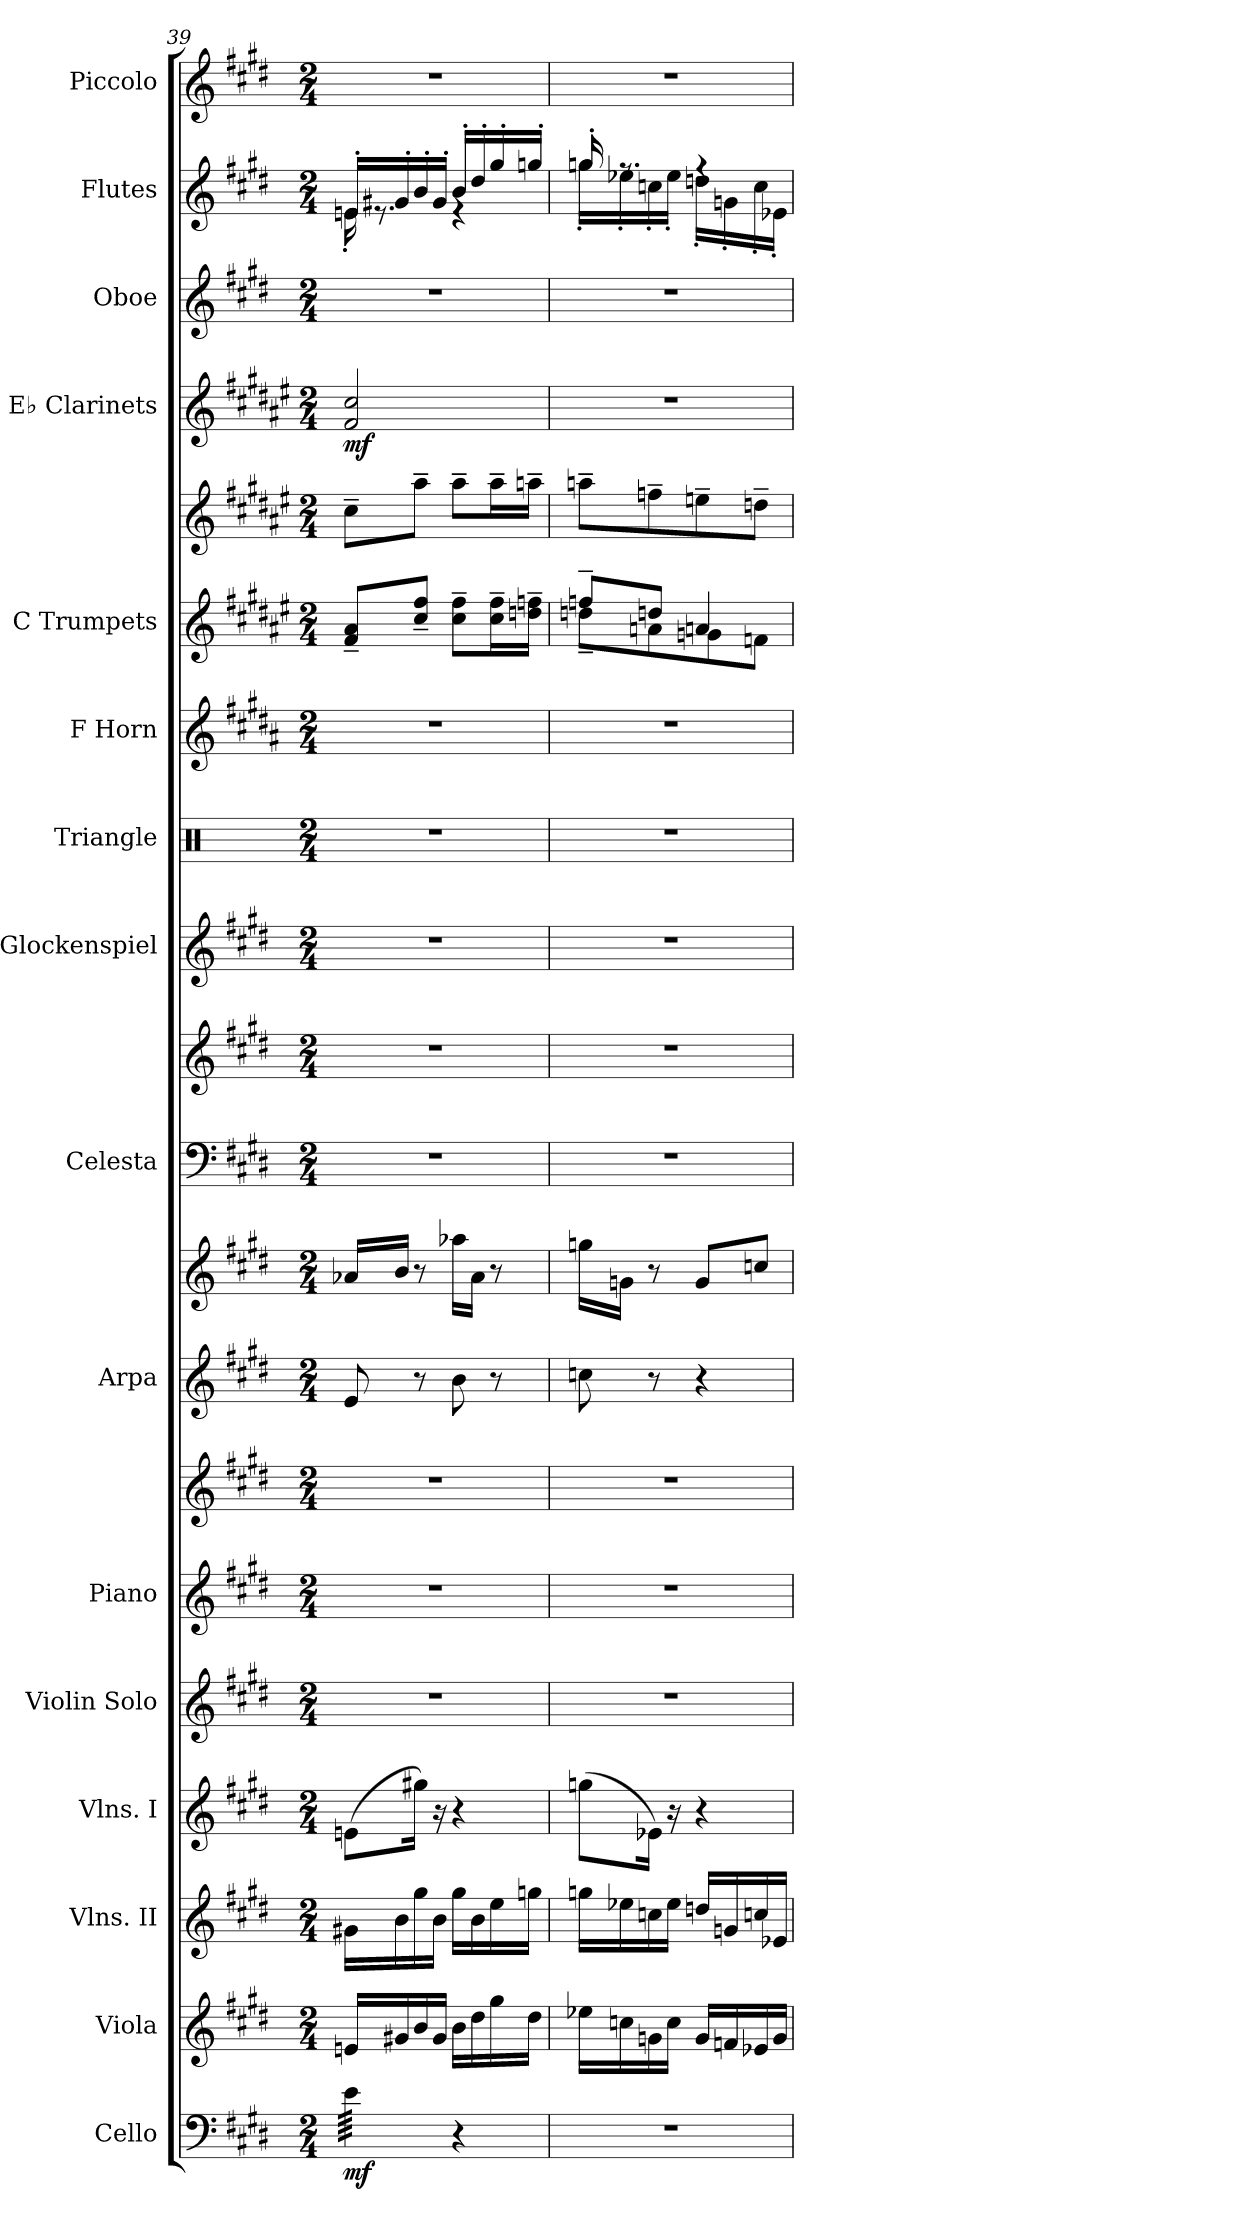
**kern	**dynam	**kern	**kern	**kern	**kern	**kern	**kern	**kern	**kern	**kern	**kern	**kern	**kern	**kern	**kern	**kern	**kern	**dynam	**kern	**kern	**kern
*part16	*part16	*part15	*part14	*part13	*part12	*part11	*part11	*part10	*part10	*part9	*part9	*part8	*part7	*part6	*part5	*part5	*part4	*part4	*part3	*part2	*part1
*staff20	*staff20	*staff19	*staff18	*staff17	*staff16	*staff15	*staff14	*staff13	*staff12	*staff11	*staff10	*staff9	*staff8	*staff7	*staff6	*staff5	*staff4	*staff4	*staff3	*staff2	*staff1
*I"Cello	*	*I"Viola	*I"Vlns. II	*I"Vlns. I	*I"Violin Solo	*I"Piano	*	*I"Arpa	*	*I"Celesta	*	*I"Glockenspiel	*I"Triangle	*I"F Horn	*I"C Trumpets	*	*I"E♭ Clarinets	*	*I"Oboe	*I"Flutes	*I"Piccolo
*	*	*	*I'Vlns. II	*I'Vlns. I	*I'Vln. solo	*I'Pno.	*	*I'Arpa	*	*I'Cel.	*	*I'Glock.	*I'Trgl.	*I'F Hn.	*I'C Tpt.	*	*I'E♭ Cl.	*	*I'Ob.	*I'Fl.	*I'Picc.
*clefF4	*	*clefG2	*clefG2	*clefG2	*clefG2	*clefG2	*clefG2	*clefG2	*clefG2	*clefF4	*clefG2	*clefG2	*clefX	*clefG2	*clefG2	*clefG2	*clefG2	*	*clefG2	*clefG2	*clefG2
*	*	*	*	*	*	*	*	*	*	*ITrd-7c-12	*ITrd-7c-12	*ITrd-14c-24	*	*ITrd4c7	*ITrd1c2	*ITrd1c2	*ITrd1c2	*	*	*	*ITrd-7c-12
*k[f#c#g#d#]	*	*k[f#c#g#d#]	*k[f#c#g#d#]	*k[f#c#g#d#]	*k[f#c#g#d#]	*k[f#c#g#d#]	*k[f#c#g#d#]	*k[f#c#g#d#]	*k[f#c#g#d#]	*k[f#c#g#d#]	*k[f#c#g#d#]	*k[f#c#g#d#]	*k[]	*k[f#c#g#d#]	*k[f#c#g#d#]	*k[f#c#g#d#]	*k[f#c#g#d#]	*	*k[f#c#g#d#]	*k[f#c#g#d#]	*k[f#c#g#d#]
*M2/4	*	*M2/4	*M2/4	*M2/4	*M2/4	*M2/4	*M2/4	*M2/4	*M2/4	*M2/4	*M2/4	*M2/4	*M2/4	*M2/4	*M2/4	*M2/4	*M2/4	*	*M2/4	*M2/4	*M2/4
=39	=39	=39	=39	=39	=39	=39	=39	=39	=39	=39	=39	=39	=39	=39	=39	=39	=39	=39	=39	=39	=39
*	*	*	*	*	*	*	*	*	*	*	*	*	*	*	*	*	*	*	*	*^	*
!	!LO:DY:b	!	!	!	!	!	!	!	!	!	!	!	!	!	!	!	!	!LO:DY:b	!	!	!	!
*tremolo	*	*	*	*	*	*	*	*	*	*	*	*	*	*	*	*	*	*	*	*	*	*
64e\LLLL	mf	16en/LL	16g#X\LL	(>8en\L	2r	2r	2r	8e/	16a-X/LL	2r	2r	2r	2r	2r	8e/~ 8g#/~L	8b~\L	2e/ 2b/	mf	2r	16en'/LL	16e'\	2r
64e\	.	.	.	.	.	.	.	.	.	.	.	.	.	.	.	.	.	.	.	.	.	.
64e\	.	.	.	.	.	.	.	.	.	.	.	.	.	.	.	.	.	.	.	.	.	.
64e\	.	.	.	.	.	.	.	.	.	.	.	.	.	.	.	.	.	.	.	.	.	.
64e\	.	16g#X/	16b\	.	.	.	.	.	16b/JJ	.	.	.	.	.	.	.	.	.	.	16g#X'/	8.re	.
64e\	.	.	.	.	.	.	.	.	.	.	.	.	.	.	.	.	.	.	.	.	.	.
64e\	.	.	.	.	.	.	.	.	.	.	.	.	.	.	.	.	.	.	.	.	.	.
64e\	.	.	.	.	.	.	.	.	.	.	.	.	.	.	.	.	.	.	.	.	.	.
64e\	.	16b/	16gg#\	16gg#X\Jk)	.	.	.	8r	8r	.	.	.	.	.	8b/~ 8ee/~J	8gg#~\J	.	.	.	16b'/	.	.
64e\	.	.	.	.	.	.	.	.	.	.	.	.	.	.	.	.	.	.	.	.	.	.
64e\	.	.	.	.	.	.	.	.	.	.	.	.	.	.	.	.	.	.	.	.	.	.
64e\	.	.	.	.	.	.	.	.	.	.	.	.	.	.	.	.	.	.	.	.	.	.
64e\	.	16g#/JJ	16b\JJ	16r	.	.	.	.	.	.	.	.	.	.	.	.	.	.	.	16g#'/JJ	.	.
64e\	.	.	.	.	.	.	.	.	.	.	.	.	.	.	.	.	.	.	.	.	.	.
64e\	.	.	.	.	.	.	.	.	.	.	.	.	.	.	.	.	.	.	.	.	.	.
64e\JJJJ	.	.	.	.	.	.	.	.	.	.	.	.	.	.	.	.	.	.	.	.	.	.
*Xtremolo	*	*	*	*	*	*	*	*	*	*	*	*	*	*	*	*	*	*	*	*	*	*
4r	.	16b\LL	16gg#\LL	4r	.	.	.	8b\	16aa-X\LL	.	.	.	.	.	8b\~ 8ee\~L	8gg#~\L	.	.	.	16b'/LL	4re	.
.	.	16dd#\	16b\	.	.	.	.	.	16a-\JJ	.	.	.	.	.	.	.	.	.	.	16dd#'/	.	.
.	.	16gg#\	16ee\	.	.	.	.	8r	8r	.	.	.	.	.	16b\~ 16ee\~L	16gg#~\L	.	.	.	16gg#'/	.	.
.	.	16dd#\JJ	16ggn\JJ	.	.	.	.	.	.	.	.	.	.	.	16ccn\~ 16ee-X\~JJ	16ggn~\JJ	.	.	.	16ggn'/JJ	.	.
=40	=40	=40	=40	=40	=40	=40	=40	=40	=40	=40	=40	=40	=40	=40	=40	=40	=40	=40	=40	=40	=40	=40
*	*	*	*	*	*	*	*	*	*	*	*	*	*	*	*^	*	*	*	*	*	*	*
2r	.	16ee-X\LL	16ggn\LL	(>8ggn\L	2r	2r	2r	8ccn\	16ggn\LL	2r	2r	2r	2r	2r	8ee-X~/L	8ccn~\L	8ggn~\L	2r	.	2r	16ggn'/	16gg'\LL	2r
.	.	16ccn\	16ee-X\	.	.	.	.	.	16gn\JJ	.	.	.	.	.	.	.	.	.	.	.	8.rff	16ee-X'\	.
.	.	16gn\	16ccn\	16e-X\Jk)	.	.	.	8r	8r	.	.	.	.	.	8ccn/J	8gn\	8ee-X~\	.	.	.	.	16ccn'\	.
.	.	16cc\JJ	16ee-\JJ	16r	.	.	.	.	.	.	.	.	.	.	.	.	.	.	.	.	.	16ee-'\JJ	.
.	.	16g/LL	16ddn/LL	4r	.	.	.	4r	8g/L	.	.	.	.	.	4gn/	8fn\	8ddn~\	.	.	.	4rff	16ddn'\LL	.
.	.	16fn/	16gn/	.	.	.	.	.	.	.	.	.	.	.	.	.	.	.	.	.	.	16gn'\	.
.	.	16e-X/	16ccn/	.	.	.	.	.	8ccn/J	.	.	.	.	.	.	8e-X\J	8ccn~\J	.	.	.	.	16cc'\	.
.	.	16g/JJ	16e-X/JJ	.	.	.	.	.	.	.	.	.	.	.	.	.	.	.	.	.	.	16e-X'\JJ	.
*	*	*	*	*	*	*	*	*	*	*	*	*	*	*	*v	*v	*	*	*	*	*v	*v	*
=	=	=	=	=	=	=	=	=	=	=	=	=	=	=	=	=	=	=	=	=	=
*-	*-	*-	*-	*-	*-	*-	*-	*-	*-	*-	*-	*-	*-	*-	*-	*-	*-	*-	*-	*-	*-
